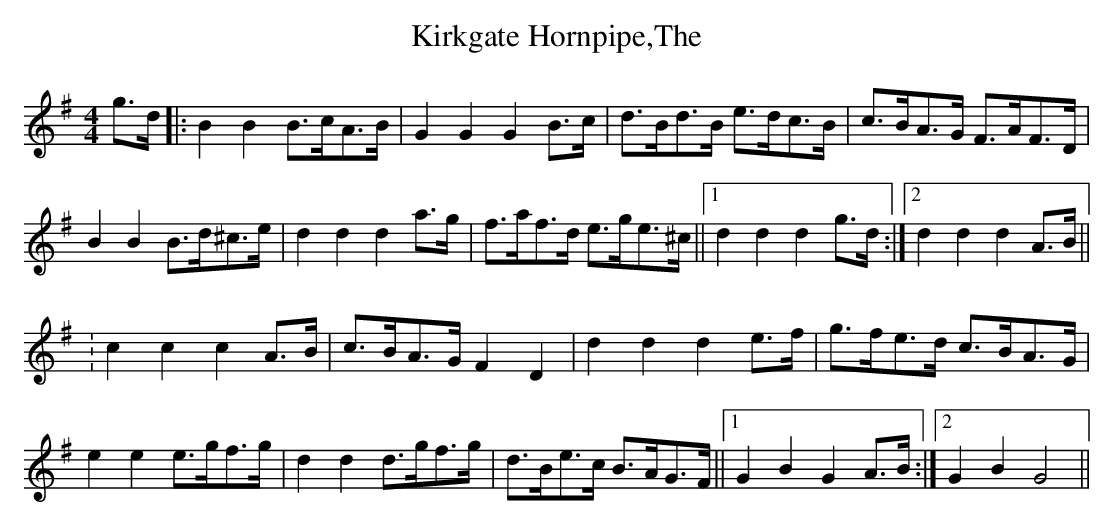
X:1
T:Kirkgate Hornpipe,The
M:4/4
L:1/8
K:G
g>d|:B2B2B>cA>B|G2G2G2B>c|d>Bd>B e>dc>B|c>BA>G F>AF>D|!
B2B2B>d^c>e|d2d2d2a>g|f>af>d e>ge>^c||1d2d2d2g>d:|2d2d2d2A>B|| !
:c2c2c2A>B|c>BA>G F2D2|d2d2d2e>f|g>fe>d c>BA>G|!
e2e2e>gf>g|d2d2d>gf>g|d>Be>c B>AG>F||1G2B2G2A>B:|2G2B2G4||
